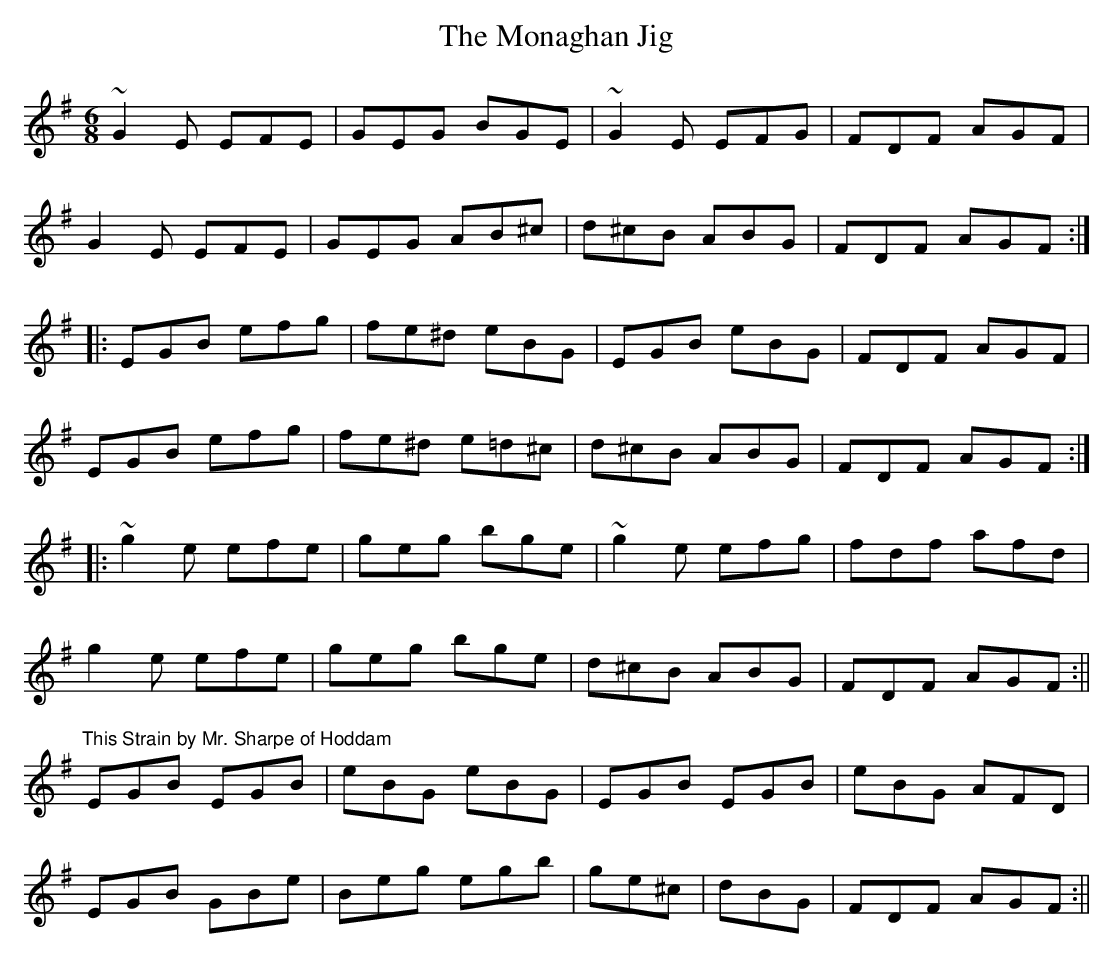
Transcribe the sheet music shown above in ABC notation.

X:1
T:The Monaghan Jig
M:6/8
L:1/8
K:Emin
~G2E EFE|GEG BGE|~G2E EFG|FDF AGF|
G2E EFE|GEG AB^c|d^cB ABG|FDF AGF:|
|:EGB efg|fe^d eBG|EGB eBG|FDF AGF|
EGB efg|fe^d e=d^c|d^cB ABG|FDF AGF:|
|:~g2e efe|geg bge|~g2e efg|fdf afd|
g2e efe|geg bge|d^cB ABG|FDF AGF:||
"This Strain by Mr. Sharpe of Hoddam"
EGB EGB|eBG eBG|EGB EGB|eBG AFD|
EGB GBe|Beg egb|ge^c|dBG|FDF AGF:||
